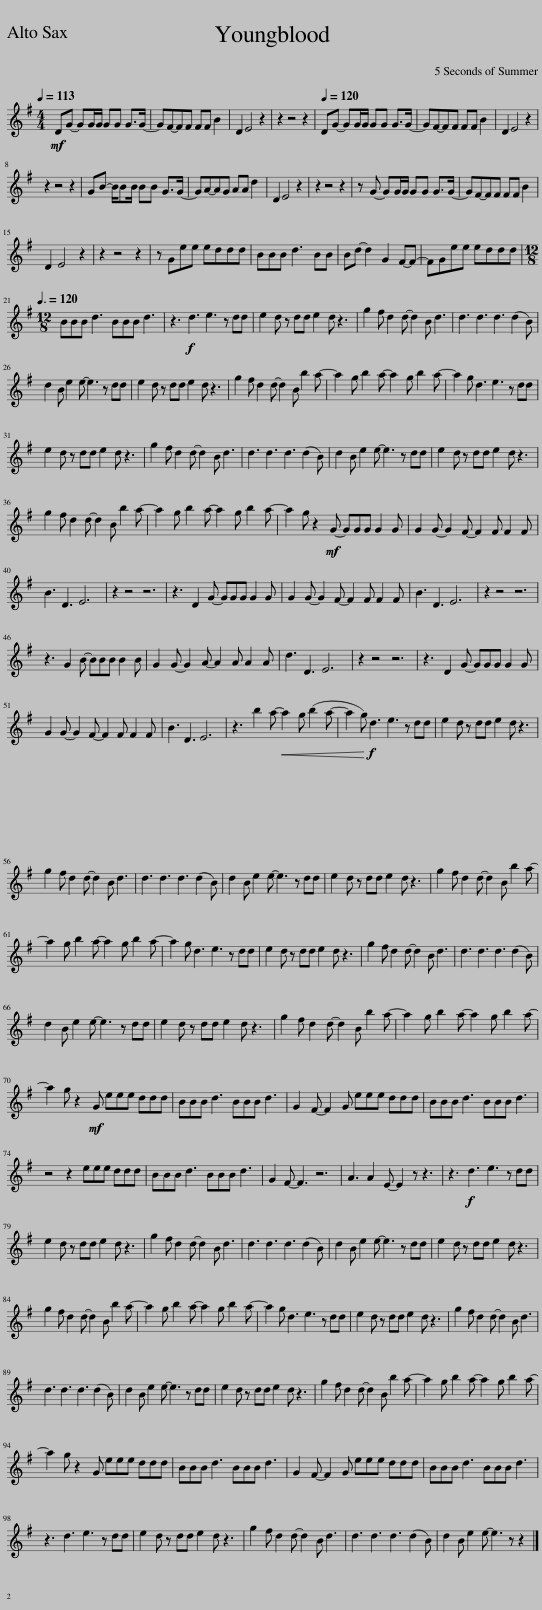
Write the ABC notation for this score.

X:1
L:1/8
Q:1/4=113
M:4/4
I:linebreak $
K:none
V:1 treble transpose=-9
V:1
[K:G]!mf! DG- GG/G/ GG G>G- | GF-FF FF B2 | D2 E4 z2 | z2 z4 z2 |[Q:1/4=120] DG- GG/G/ GG G>G- | %5
 GF-FF FF B2 | D2 E4 z2 |$ z2 z4 z2 | GB- B/BB/ BB G>G- | GA-AG AA d2 | %10
 D2 E4 z2 | z2 z4 z2 | z G- GG/G/ GG G>G- | GF-FF FF B2 |$ D2 E4 z2 | %15
 z2 z4 z2 | z Gee eddd | BBB d3 BB | Bd- d2 G2 F-F- | FGee eddd |$ %20
[M:12/8][Q:3/8=120] BBB d3 BBB d3 | z3!f! d3 e3 z dd | e2 d z dd e2 d z3 | g2 f d2 d- d2 B d3 | d3 d3 d3 (d2 B) |$ %25
 d2 B e2 e- e3 z dd | e2 d z dd e2 d z3 | g2 f d2 d- d2 B b2 a- | a2 g b2 a- a2 g b2 a- | a2 g d3 e3 z dd |$ %30
 e2 d z dd e2 d z3 | g2 f d2 d- d2 B d3 | d3 d3 d3 (d2 B) | d2 B e2 e- e3 z dd | e2 d z dd e2 d z3 |$ %35
 g2 f d2 d- d2 B b2 a- | a2 g b2 a- a2 g b2 a- | a2 g z2!mf! G- GGG G2 G | G2 G- G2 F- F2 F F2 F |$ B3 D3 E6 | %40
 z2 z4 z6 | z3 D2 G- GGG G2 G | G2 G- G2 F- F2 F F2 F | B3 D3 E6 | z2 z4 z6 |$ %45
 z3 G2 B- BBB B2 B | G2 G- G2 A- A2 A A2 A | d3 D3 E6 | z2 z4 z6 | z3 D2 G- GGG G2 G |$ %50
 G2 G- G2 F- F2 F F2 F | B3 D3 E6 | z3 b2 a-!<(! a2 g (b2 a- | a2 g)!<)!!f! d3 e3 z dd | e2 d z dd e2 d z3 |$ %55
 g2 f d2 d- d2 B d3 | d3 d3 d3 (d2 B) | d2 B e2 e- e3 z dd | e2 d z dd e2 d z3 | g2 f d2 d- d2 B b2 a- |$ %60
 a2 g b2 a- a2 g b2 a- | a2 g d3 e3 z dd | e2 d z dd e2 d z3 | g2 f d2 d- d2 B d3 | d3 d3 d3 (d2 B) |$ %65
 d2 B e2 e- e3 z dd | e2 d z dd e2 d z3 | g2 f d2 d- d2 B b2 a- | a2 g b2 a- a2 g b2 a- |$ a2 g z2!mf! G eee ddd | %70
 BBB d3 BBB d3 | G2 F- F2 G eee ddd | BBB d3 BBB d3 |$ z4 z2 eee ddd | BBB d3 BBB d3 | %75
 G2 F- F3 z6 | A3 A2 E- E2 z z3 | z3!f! d3 e3 z dd |$ e2 d z dd e2 d z3 | g2 f d2 d- d2 B d3 | %80
 d3 d3 d3 (d2 B) | d2 B e2 e- e3 z dd | e2 d z dd e2 d z3 |$ g2 f d2 d- d2 B b2 a- | a2 g b2 a- a2 g b2 a- | %85
 a2 g d3 e3 z dd | e2 d z dd e2 d z3 | g2 f d2 d- d2 B d3 |$ d3 d3 d3 (d2 B) | d2 B e2 e- e3 z dd | %90
 e2 d z dd e2 d z3 | g2 f d2 d- d2 B b2 a- | a2 g b2 a- a2 g b2 a- |$ a2 g z2 G eee ddd | BBB d3 BBB d3 | %95
 G2 F- F2 G eee ddd | BBB d3 BBB d3 |$ z3 d3 e3 z dd | e2 d z dd e2 d z3 | g2 f d2 d- d2 B d3 | %100
 d3 d3 d3 (d2 B) | d2 B e2 e- e3 z z2 |] %102
